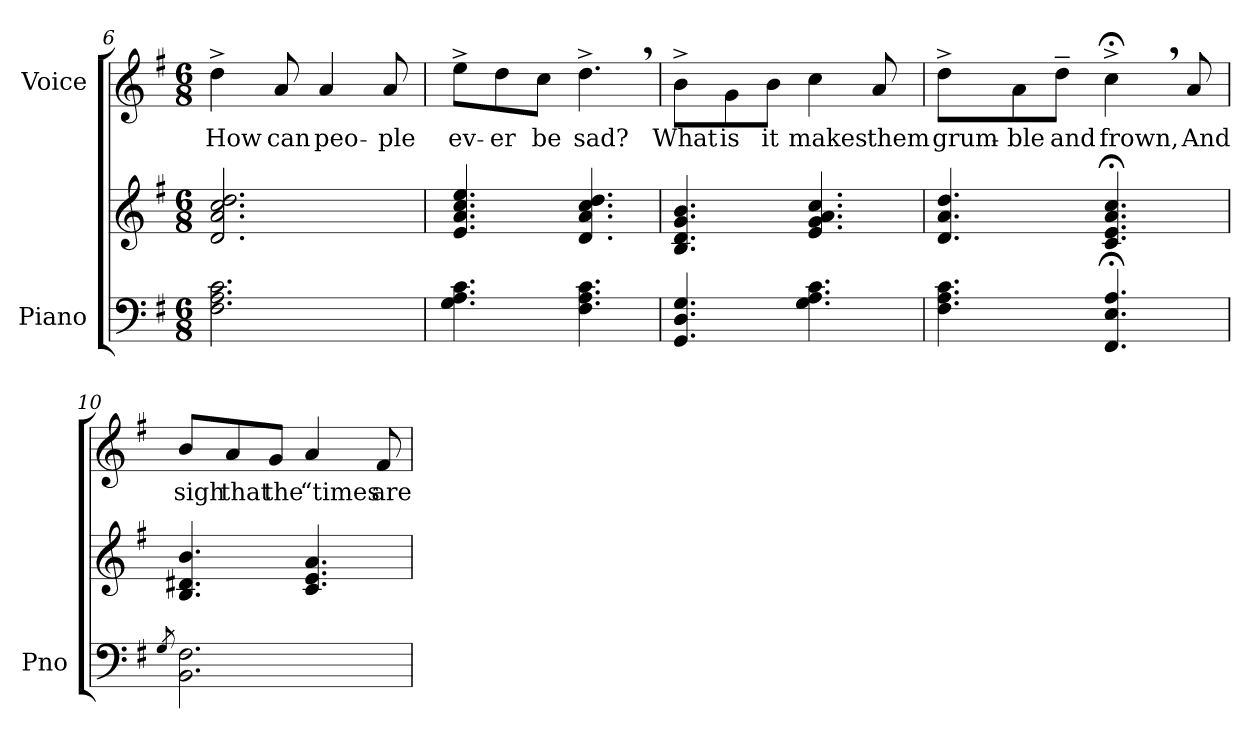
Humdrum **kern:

**kern	**kern	**kern	**text
*part2	*part2	*part1	*part1
*staff3	*staff2	*staff1	*staff1
*I"Piano	*	*I"Voice	*
*I'Pno	*	*	*
*clefF4	*clefG2	*clefG2	*
*k[f#]	*k[f#]	*k[f#]	*
*M6/8	*M6/8	*M6/8	*
=6	=6	=6	=6
2.F#\ 2.A\ 2.c\	2.d/ 2.a/ 2.cc/ 2.dd/	4dd^\	How
.	.	8a/	can
.	.	4a/	peo-
.	.	8a/	-ple
=7	=7	=7	=7
4.G\ 4.A\ 4.c\	4.e/ 4.a/ 4.cc/ 4.ee/	8ee^\L	ev-
.	.	8dd\	-er
.	.	8cc\J	be
4.F#\ 4.A\ 4.c\	4.d/ 4.a/ 4.cc/ 4.dd/	4.dd^,\	sad?
=8	=8	=8	=8
4.GG/ 4.D/ 4.G/	4.B/ 4.d/ 4.g/ 4.b/	8b^\L	What
.	.	8g\	is
.	.	8b\J	it
4.G\ 4.A\ 4.c\	4.e/ 4.g/ 4.a/ 4.cc/	4cc\	makes
.	.	8a/	them
=9	=9	=9	=9
4.F#\ 4.A\ 4.c\	4.d/ 4.a/ 4.dd/	8dd^\L	grum-
.	.	8a\	-ble
.	.	8dd~\J	and
4.FF#/; 4.E/; 4.A/;	4.c/;< 4.e/;< 4.a/;< 4.cc/;<	4cc;<^,\	frown,
.	.	8a/	And
=10	=10	=10	=10
8qG/	.	.	.
2.BB\ 2.F#\	4.B/ 4.d#X/ 4.b/	8b/L	sigh
.	.	8a/	that
.	.	8g/J	the
.	4.c/ 4.e/ 4.a/	4a/	“times
.	.	8f#/	are
=	=	=	=
*-	*-	*-	*-
